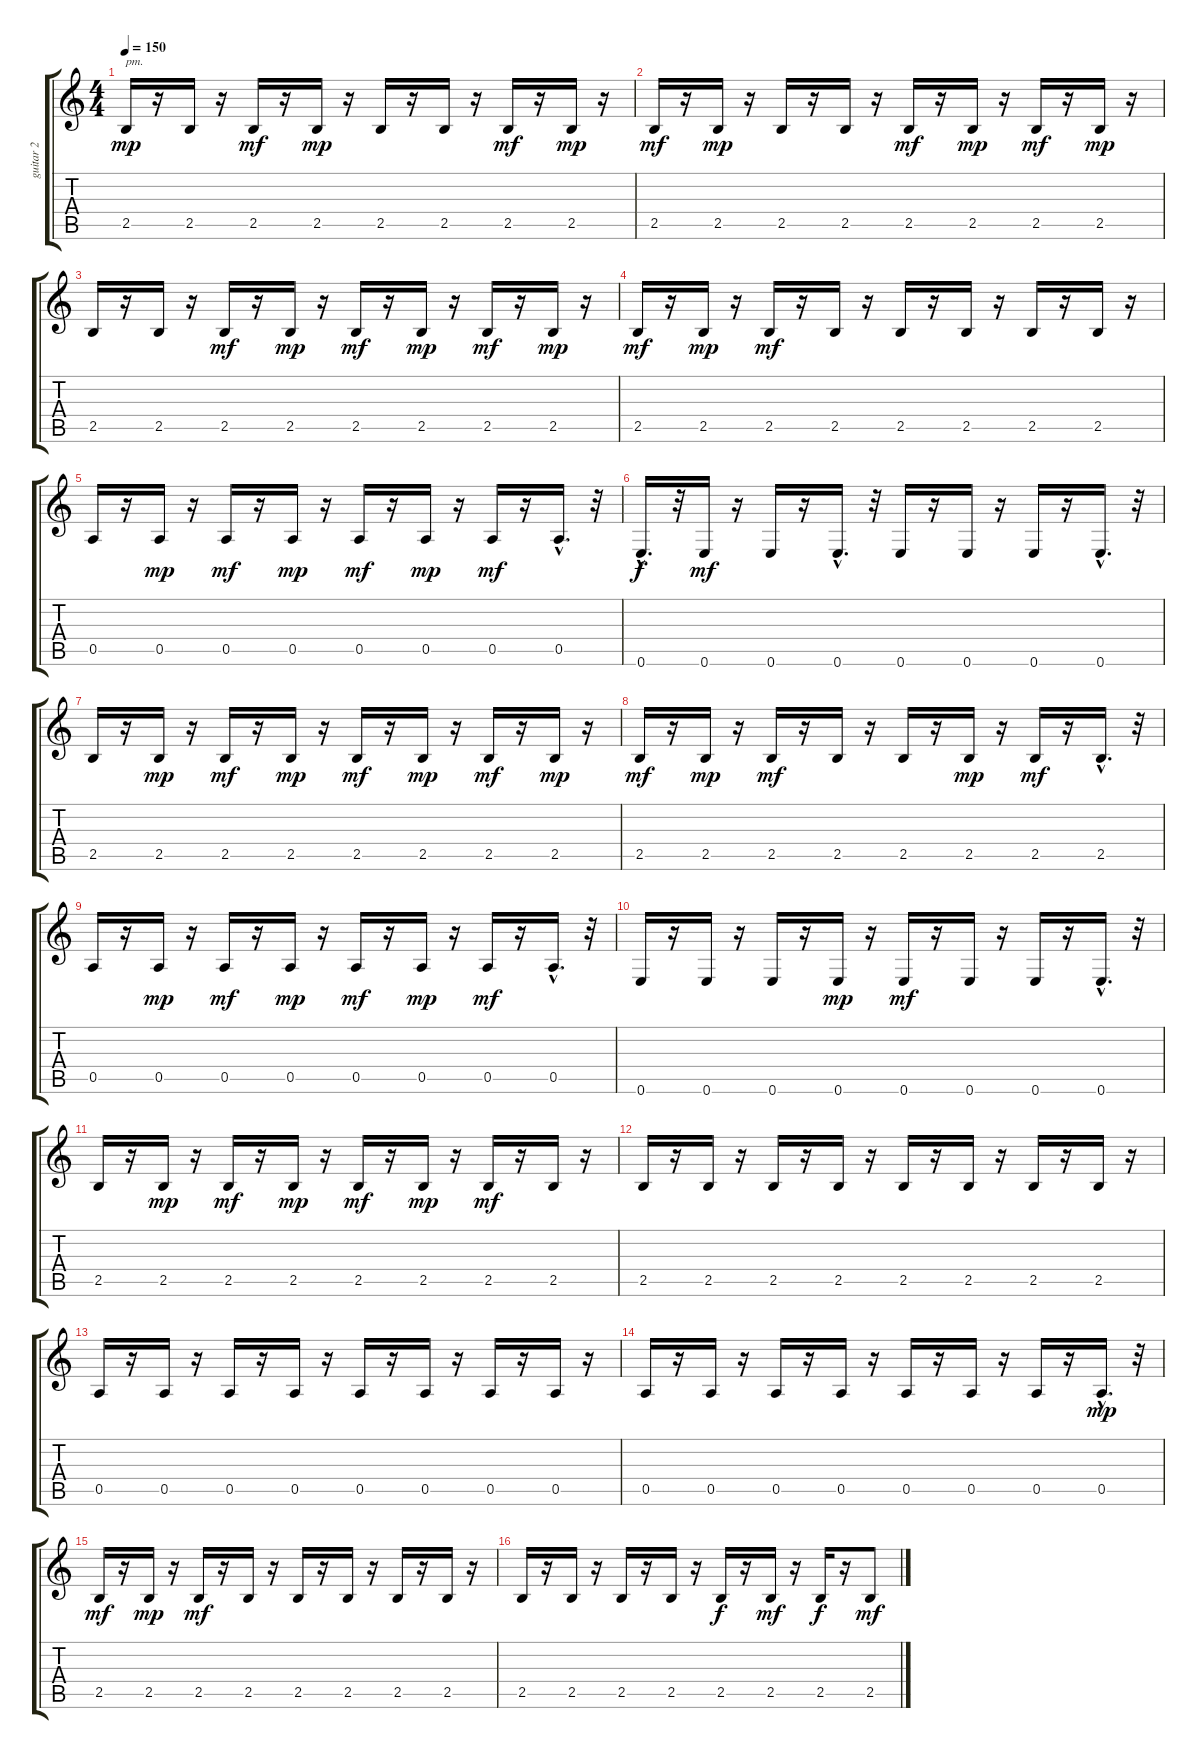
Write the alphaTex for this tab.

\track ("guitar 2" "guitar 2") {instrument distortionguitar}
\staff {score tabs}
\tuning (E4 B3 G3 D3 A2 E2) {hide}
\ts (4 4)
\tempo 150
\clef g2
\ks c
2.5.16{txt "pm." dy mp} r.16 2.5.16 r.16 2.5.16{dy mf} r.16 2.5.16{dy mp} r.16 2.5.16 r.16 2.5.16 r.16 2.5.16{dy mf} r.16 2.5.16{dy mp} r.16 |
2.5.16{dy mf} r.16 2.5.16{dy mp} r.16 2.5.16 r.16 2.5.16 r.16 2.5.16{dy mf} r.16 2.5.16{dy mp} r.16 2.5.16{dy mf} r.16 2.5.16{dy mp} r.16 |
2.5.16 r.16 2.5.16 r.16 2.5.16{dy mf} r.16 2.5.16{dy mp} r.16 2.5.16{dy mf} r.16 2.5.16{dy mp} r.16 2.5.16{dy mf} r.16 2.5.16{dy mp} r.16 |
2.5.16{dy mf} r.16 2.5.16{dy mp} r.16 2.5.16{dy mf} r.16 2.5.16 r.16 2.5.16 r.16 2.5.16 r.16 2.5.16 r.16 2.5.16 r.16 |
0.5.16 r.16 0.5.16{dy mp} r.16 0.5.16{dy mf} r.16 0.5.16{dy mp} r.16 0.5.16{dy mf} r.16 0.5.16{dy mp} r.16 0.5.16{dy mf} r.16 0.5{hac}.16{d} r.32 |
0.6{hac}.16{d dy f} r.32 0.6.16{dy mf} r.16 0.6.16 r.16 0.6{hac}.16{d} r.32 0.6.16 r.16 0.6.16 r.16 0.6.16 r.16 0.6{hac}.16{d} r.32 |
2.5.16 r.16 2.5.16{dy mp} r.16 2.5.16{dy mf} r.16 2.5.16{dy mp} r.16 2.5.16{dy mf} r.16 2.5.16{dy mp} r.16 2.5.16{dy mf} r.16 2.5.16{dy mp} r.16 |
2.5.16{dy mf} r.16 2.5.16{dy mp} r.16 2.5.16{dy mf} r.16 2.5.16 r.16 2.5.16 r.16 2.5.16{dy mp} r.16 2.5.16{dy mf} r.16 2.5{hac}.16{d} r.32 |
0.5.16 r.16 0.5.16{dy mp} r.16 0.5.16{dy mf} r.16 0.5.16{dy mp} r.16 0.5.16{dy mf} r.16 0.5.16{dy mp} r.16 0.5.16{dy mf} r.16 0.5{hac}.16{d} r.32 |
0.6.16 r.16 0.6.16 r.16 0.6.16 r.16 0.6.16{dy mp} r.16 0.6.16{dy mf} r.16 0.6.16 r.16 0.6.16 r.16 0.6{hac}.16{d} r.32 |
2.5.16 r.16 2.5.16{dy mp} r.16 2.5.16{dy mf} r.16 2.5.16{dy mp} r.16 2.5.16{dy mf} r.16 2.5.16{dy mp} r.16 2.5.16{dy mf} r.16 2.5.16 r.16 |
2.5.16 r.16 2.5.16 r.16 2.5.16 r.16 2.5.16 r.16 2.5.16 r.16 2.5.16 r.16 2.5.16 r.16 2.5.16 r.16 |
0.5.16 r.16 0.5.16 r.16 0.5.16 r.16 0.5.16 r.16 0.5.16 r.16 0.5.16 r.16 0.5.16 r.16 0.5.16 r.16 |
0.5.16 r.16 0.5.16 r.16 0.5.16 r.16 0.5.16 r.16 0.5.16 r.16 0.5.16 r.16 0.5.16 r.16 0.5{hac}.16{d dy mp} r.32 |
2.5.16{dy mf} r.16 2.5.16{dy mp} r.16 2.5.16{dy mf} r.16 2.5.16 r.16 2.5.16 r.16 2.5.16 r.16 2.5.16 r.16 2.5.16 r.16 |
2.5.16 r.16 2.5.16 r.16 2.5.16 r.16 2.5.16 r.16 2.5.16{dy f} r.16 2.5.16{dy mf} r.16 2.5.16{dy f} r.16 2.5.8{dy mf}
